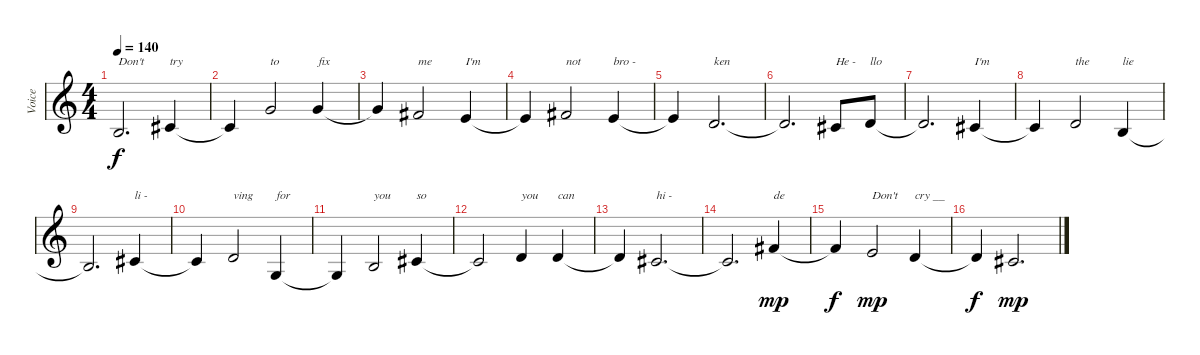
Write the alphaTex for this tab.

\track ("Voice" "Voice") {instrument trumpet}
\staff {score}
\tuning (E4 B3 G3 D3 A2 E2) {hide}
\ts (4 4)
\tempo 140
\clef g2
\ks c
0.2.2{d txt "Don't" dy f} 2.2.4{txt "try"} |
2.2{t}.4 3.1.2{txt "to"} 3.1.4{txt "fix"} |
3.1{t}.4 2.1.2{txt "me"} 0.1.4{txt "I'm"} |
0.1{t}.4 2.1.2{txt "not"} 0.1.4{txt "bro -"} |
0.1{t}.4 3.2.2{d txt "ken"} |
3.2{t}.2{d} 2.2.8{txt "He -"} 3.2.8{txt "llo"} |
3.2{t}.2{d} 2.2.4{txt "I'm"} |
2.2{t}.4 3.2.2{txt "the"} 0.2.4{txt "lie"} |
0.2{t}.2{d} 2.2.4{txt "li -"} |
2.2{t}.4 3.2.2{txt "ving"} 0.3.4{txt "for"} |
0.3{t}.4 0.2.2{txt "you"} 2.2.4{txt "so"} |
2.2{t}.2 3.2.4{txt "you"} 3.2.4{txt "can"} |
3.2{t}.4 2.2.2{d txt "hi -"} |
2.2{t}.2{d} 2.1.4{txt "de" dy mp} |
2.1{t}.4{dy f} 0.1.2{txt "Don't" dy mp} 3.2.4{txt "cry __"} |
3.2{t}.4{dy f} 2.2.2{d dy mp}
